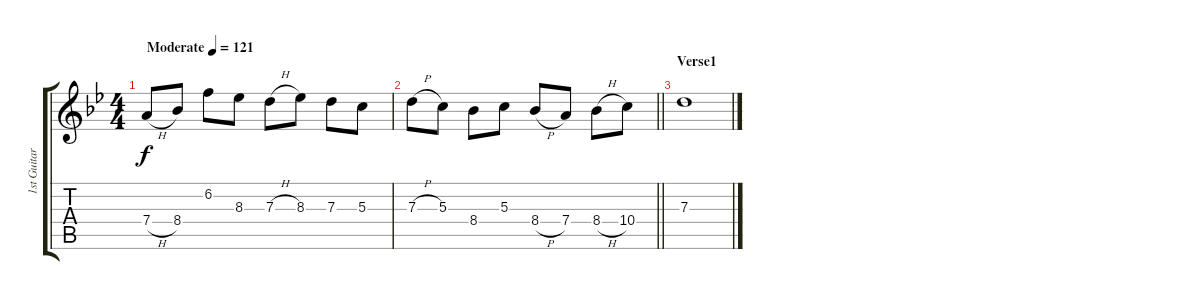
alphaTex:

\track ("1st Guitar" "1st Guitar") {instrument overdrivenguitar}
\staff {score tabs}
\tuning (E4 B3 G3 D3 A2 E2) {hide}
\ts (4 4)
\tempo (121 "Moderate")
\clef g2
\ks bb
7.4{h}.8{dy f instrument overdrivenguitar} 8.4.8 6.2.8 8.3.8 7.3{h}.8 8.3.8 7.3.8 5.3.8 |
\barLineRight lightlight
7.3{h}.8 5.3.8 8.4.8 5.3.8 8.4{h}.8 7.4.8 8.4{h}.8 10.4.8 |
\section ("" "Verse1")
7.3.1
